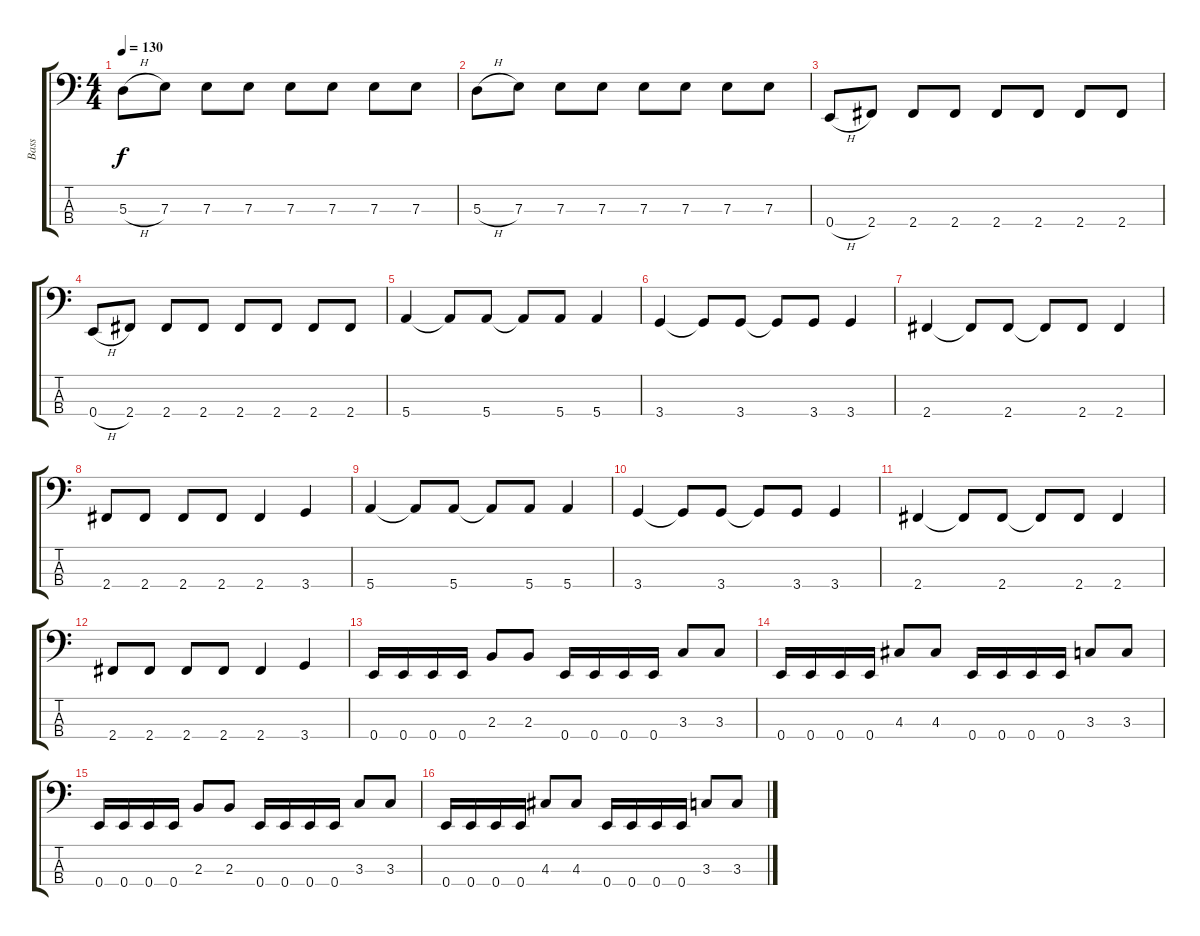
\track ("Bass" "Bass") {instrument acousticguitarsteel}
\staff {score tabs}
\tuning (G2 D2 A1 E1) {hide}
\ts (4 4)
\tempo 130
\clef f4
\ks c
5.3{h}.8{dy f} 7.3.8 7.3.8 7.3.8 7.3.8 7.3.8 7.3.8 7.3.8 |
5.3{h}.8 7.3.8 7.3.8 7.3.8 7.3.8 7.3.8 7.3.8 7.3.8 |
0.4{h}.8 2.4.8 2.4.8 2.4.8 2.4.8 2.4.8 2.4.8 2.4.8 |
0.4{h}.8 2.4.8 2.4.8 2.4.8 2.4.8 2.4.8 2.4.8 2.4.8 |
5.4.4 5.4{t}.8 5.4.8 5.4{t}.8 5.4.8 5.4.4 |
3.4.4 3.4{t}.8 3.4.8 3.4{t}.8 3.4.8 3.4.4 |
2.4.4 2.4{t}.8 2.4.8 2.4{t}.8 2.4.8 2.4.4 |
2.4.8 2.4.8 2.4.8 2.4.8 2.4.4 3.4.4 |
5.4.4 5.4{t}.8 5.4.8 5.4{t}.8 5.4.8 5.4.4 |
3.4.4 3.4{t}.8 3.4.8 3.4{t}.8 3.4.8 3.4.4 |
2.4.4 2.4{t}.8 2.4.8 2.4{t}.8 2.4.8 2.4.4 |
2.4.8 2.4.8 2.4.8 2.4.8 2.4.4 3.4.4 |
0.4.16 0.4.16 0.4.16 0.4.16 2.3.8 2.3.8 0.4.16 0.4.16 0.4.16 0.4.16 3.3.8 3.3.8 |
0.4.16 0.4.16 0.4.16 0.4.16 4.3.8 4.3.8 0.4.16 0.4.16 0.4.16 0.4.16 3.3.8 3.3.8 |
0.4.16 0.4.16 0.4.16 0.4.16 2.3.8 2.3.8 0.4.16 0.4.16 0.4.16 0.4.16 3.3.8 3.3.8 |
0.4.16 0.4.16 0.4.16 0.4.16 4.3.8 4.3.8 0.4.16 0.4.16 0.4.16 0.4.16 3.3.8 3.3.8
